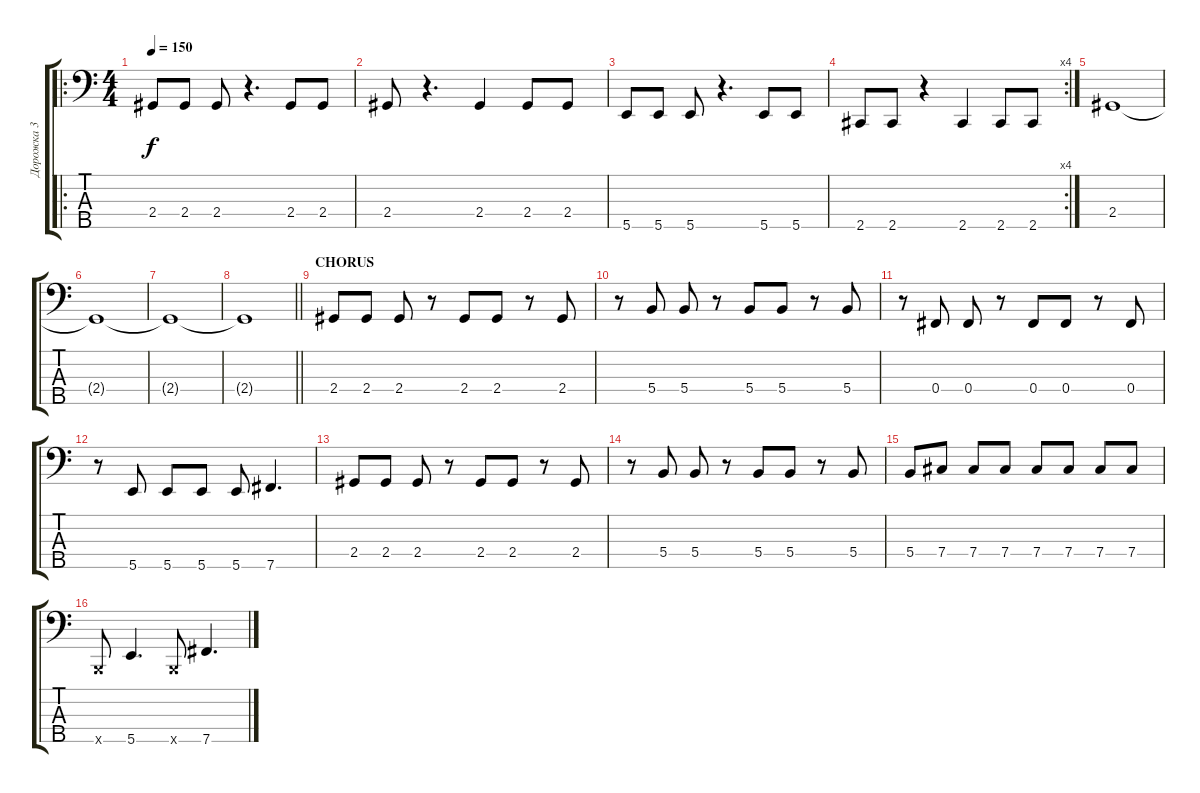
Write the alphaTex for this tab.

\track ("Дорожка 3" "Дорожка 3") {instrument electricbassfinger}
\staff {score tabs}
\tuning (Ab2 E2 B1 Gb1 B0) {hide}
\ro
\ts (4 4)
\tempo 150
\clef f4
\ks c
2.4.8{dy f} 2.4.8 2.4.8 r.4{d} 2.4.8 2.4.8 |
2.4.8 r.4{d} 2.4.4 2.4.8 2.4.8 |
5.5.8 5.5.8 5.5.8 r.4{d} 5.5.8 5.5.8 |
\rc 4
2.5.8 2.5.8 r.4 2.5.4 2.5.8 2.5.8 |
2.4.1 |
2.4{t}.1 |
2.4{t}.1 |
\barLineRight lightlight
2.4{t}.1 |
\section ("" "CHORUS")
2.4.8 2.4.8 2.4.8 r.8 2.4.8 2.4.8 r.8 2.4.8 |
r.8 5.4.8 5.4.8 r.8 5.4.8 5.4.8 r.8 5.4.8 |
r.8 0.4.8 0.4.8 r.8 0.4.8 0.4.8 r.8 0.4.8 |
r.8 5.5.8 5.5.8 5.5.8 5.5.8 7.5.4{d} |
2.4.8 2.4.8 2.4.8 r.8 2.4.8 2.4.8 r.8 2.4.8 |
r.8 5.4.8 5.4.8 r.8 5.4.8 5.4.8 r.8 5.4.8 |
5.4.8 7.4.8 7.4.8 7.4.8 7.4.8 7.4.8 7.4.8 7.4.8 |
0.5{x}.8 5.5.4{d} 0.5{x}.8 7.5.4{d}
